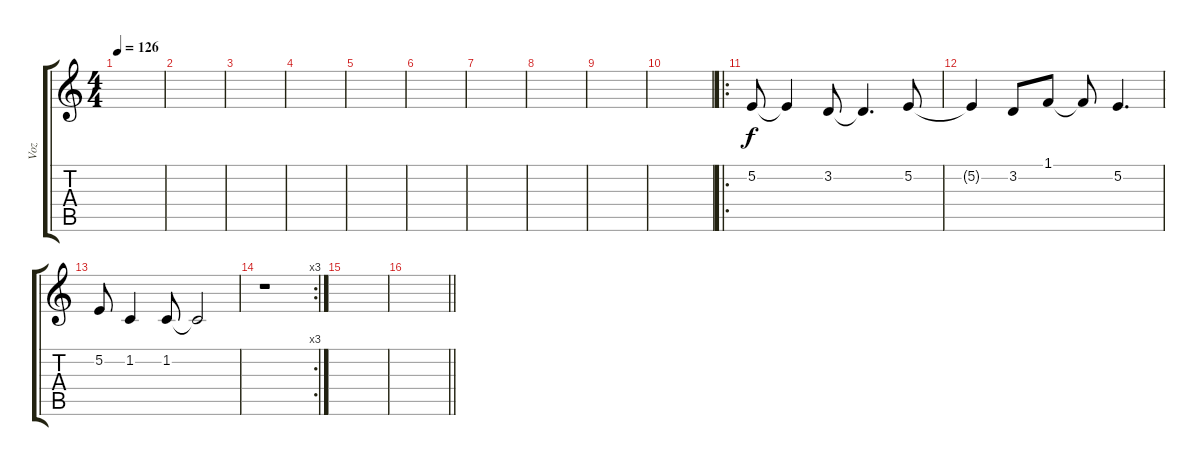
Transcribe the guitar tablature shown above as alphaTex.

\track ("Voz" "Voz") {instrument electricgrandpiano}
\staff {score tabs}
\tuning (E4 B3 G3 D3 A2 E2) {hide}
\ts (4 4)
\tempo 126
\clef g2
\ks c
|
|
|
|
|
|
|
|
|
|
\ro
5.2.8 5.2{t}.4 3.2.8 3.2{t}.4{d} 5.2.8 |
5.2{t}.4 3.2.8 1.1.8 1.1{t}.8 5.2.4{d} |
5.2.8 1.2.4 1.2.8 1.2{t}.2 |
\rc 3
r.1 |
|
\barLineRight lightlight
